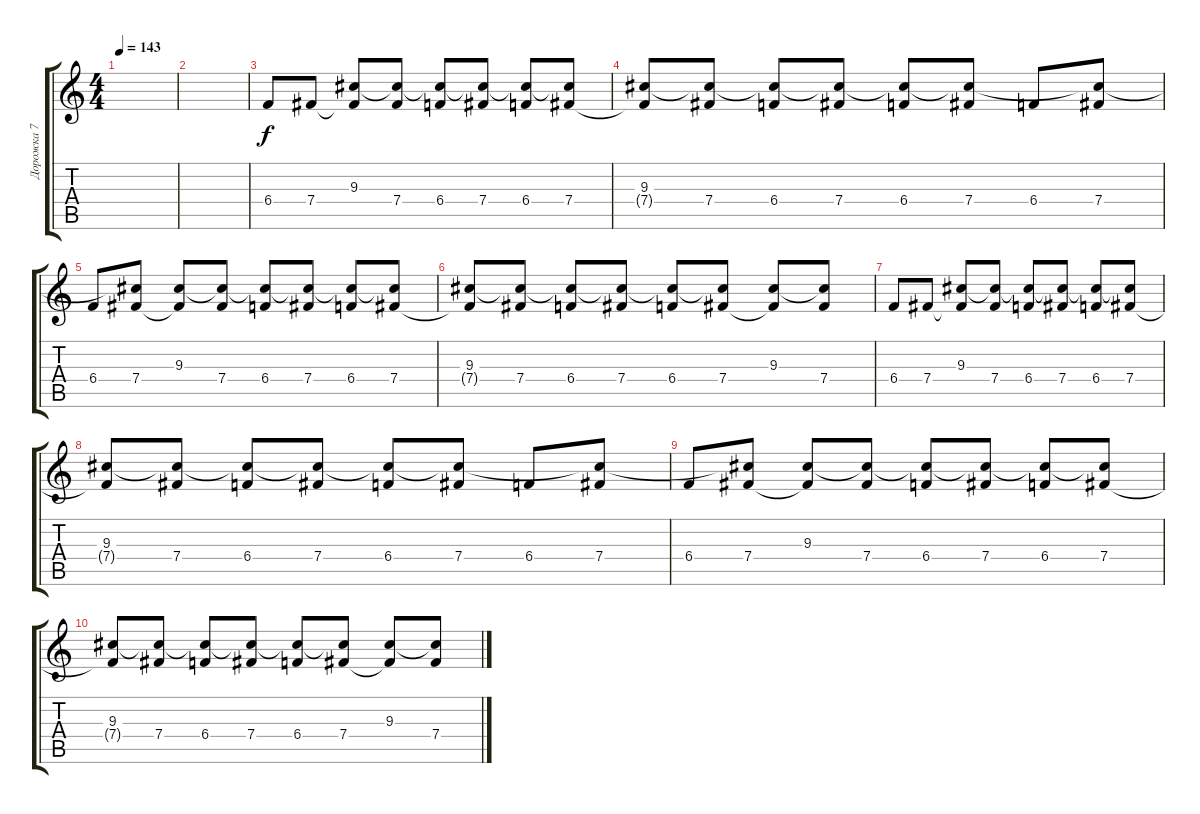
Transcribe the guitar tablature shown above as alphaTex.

\track ("Дорожка 7" "Дорожка 7") {instrument distortionguitar}
\staff {score tabs}
\tuning (Db4 Ab3 E3 B2 Gb2 B1) {hide}
\ts (4 4)
\tempo 143
\clef g2
\ks c
|
|
6.4.8 7.4.8 (9.3 7.4{t}).8 (9.3{t} 7.4).8 (9.3{t} 6.4).8 (9.3{t} 7.4).8 (9.3{t} 6.4).8 (9.3{t} 7.4).8 |
(9.3 7.4{t}).8 (9.3{t} 7.4).8 (9.3{t} 6.4).8 (9.3{t} 7.4).8 (9.3{t} 6.4).8 (9.3{t} 7.4).8 6.4.8 (9.3{t} 7.4).8 |
6.4.8 (9.3{t} 7.4).8 (9.3 7.4{t}).8 (9.3{t} 7.4).8 (9.3{t} 6.4).8 (9.3{t} 7.4).8 (9.3{t} 6.4).8 (9.3{t} 7.4).8 |
(9.3 7.4{t}).8 (9.3{t} 7.4).8 (9.3{t} 6.4).8 (9.3{t} 7.4).8 (9.3{t} 6.4).8 (9.3{t} 7.4).8 (9.3 7.4{t}).8 (9.3{t} 7.4).8 |
6.4.8 7.4.8 (9.3 7.4{t}).8 (9.3{t} 7.4).8 (9.3{t} 6.4).8 (9.3{t} 7.4).8 (9.3{t} 6.4).8 (9.3{t} 7.4).8 |
(9.3 7.4{t}).8 (9.3{t} 7.4).8 (9.3{t} 6.4).8 (9.3{t} 7.4).8 (9.3{t} 6.4).8 (9.3{t} 7.4).8 6.4.8 (9.3{t} 7.4).8 |
6.4.8 (9.3{t} 7.4).8 (9.3 7.4{t}).8 (9.3{t} 7.4).8 (9.3{t} 6.4).8 (9.3{t} 7.4).8 (9.3{t} 6.4).8 (9.3{t} 7.4).8 |
(9.3 7.4{t}).8 (9.3{t} 7.4).8 (9.3{t} 6.4).8 (9.3{t} 7.4).8 (9.3{t} 6.4).8 (9.3{t} 7.4).8 (9.3 7.4{t}).8 (9.3{t} 7.4).8
